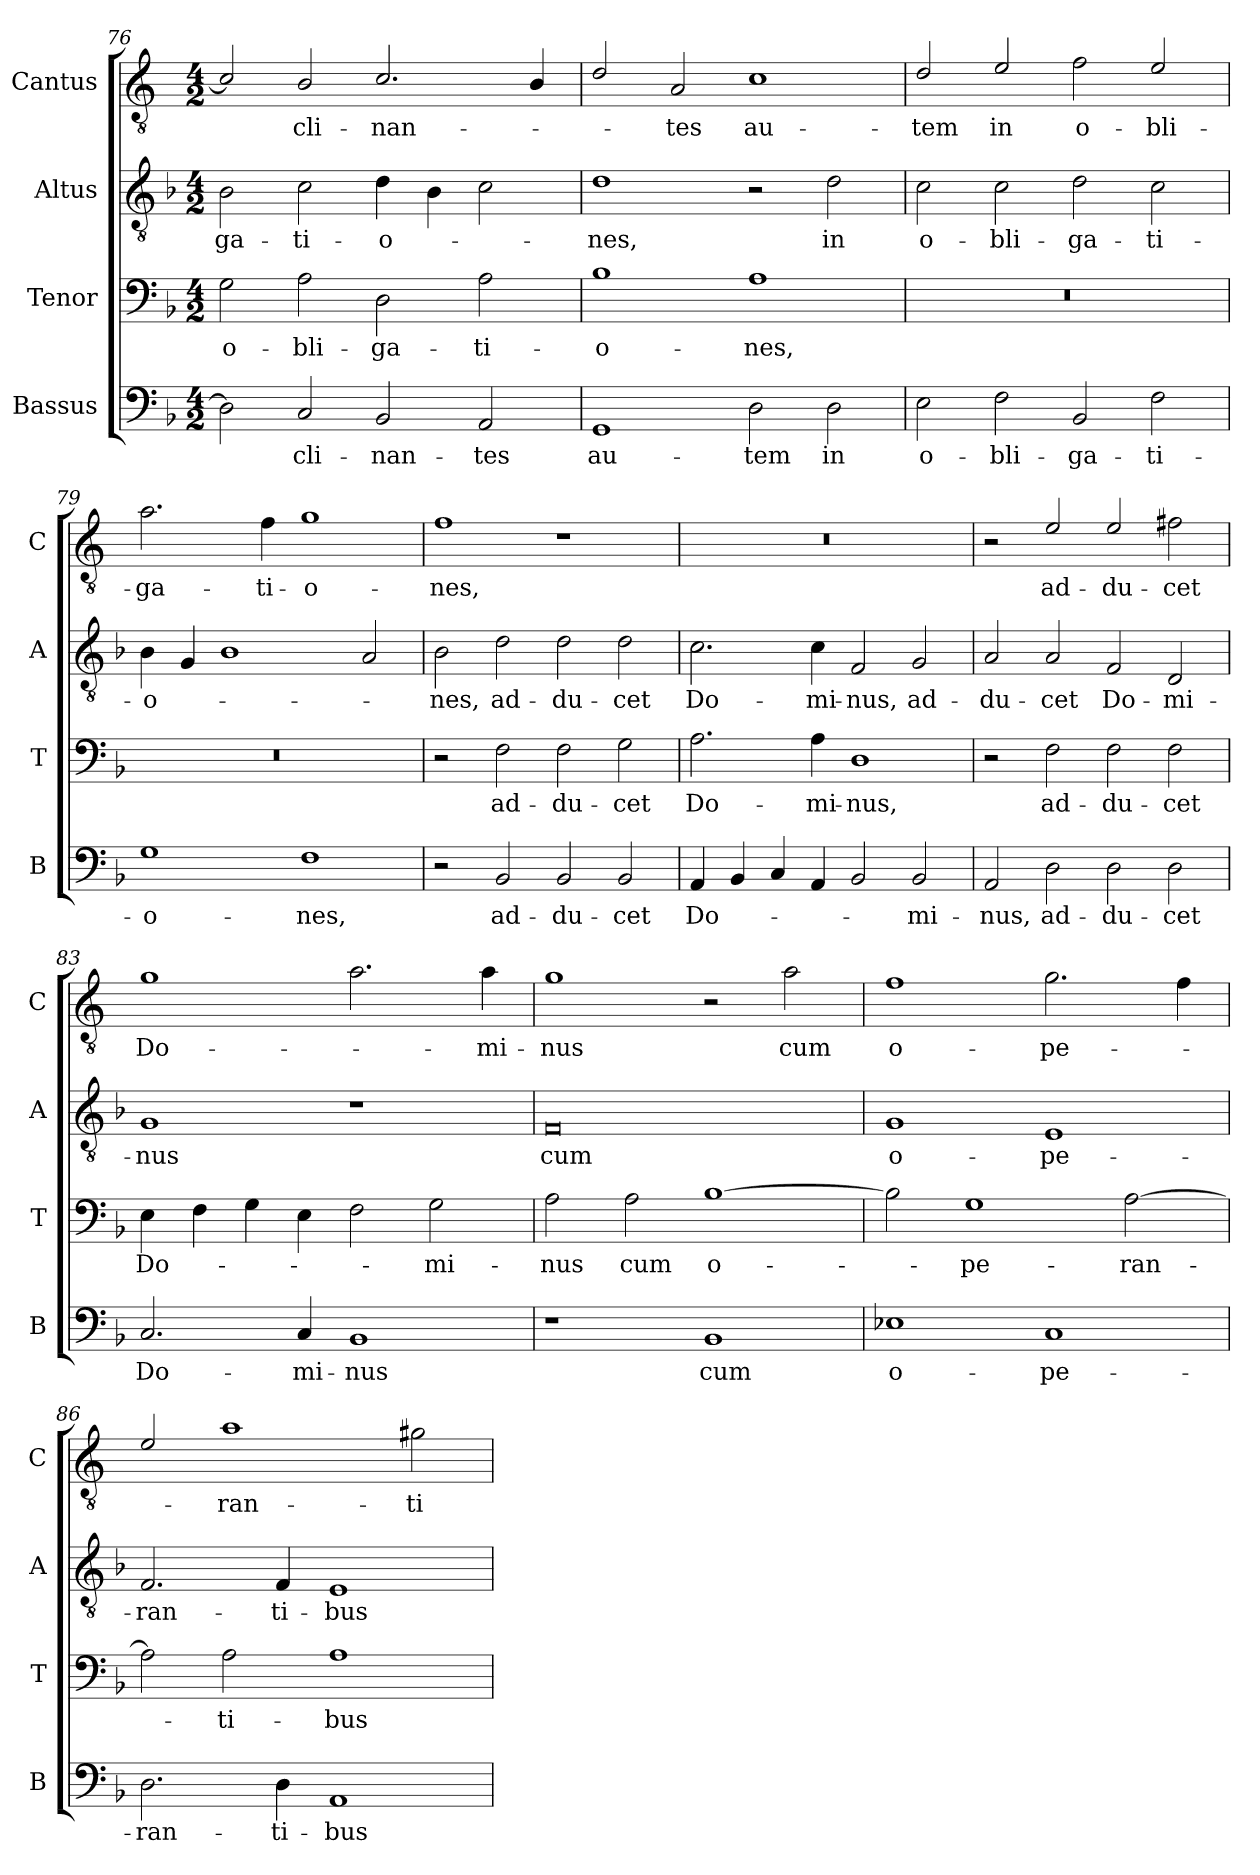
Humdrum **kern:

**kern	**text	**kern	**text	**kern	**text	**kern	**text
*part4	*part4	*part3	*part3	*part2	*part2	*part1	*part1
*staff4	*staff4	*staff3	*staff3	*staff2	*staff2	*staff1	*staff1
*I"Bassus	*	*I"Tenor	*	*I"Altus	*	*I"Cantus	*
*I'B	*	*I'T	*	*I'A	*	*I'C	*
*clefF4	*	*clefF4	*	*clefGv2	*	*clefGv2	*
*	*	*	*	*	*	*ITrd4c7	*
*k[b-]	*	*k[b-]	*	*k[b-]	*	*k[b-]	*
*F:	*	*F:	*	*F:	*	*F:	*
*M4/2	*	*M4/2	*	*M4/2	*	*M4/2	*
=76	=76	=76	=76	=76	=76	=76	=76
!	!	!	!LO:LY:b	!	!LO:LY:b	!	!
2D\]	.	2G\	o-	2B-\	-ga-	2F/]	.
!	!LO:LY:b	!	!LO:LY:b	!	!LO:LY:b	!	!LO:LY:b
2C/	-cli-	2A\	-bli-	2c\	-ti-	2E/	-cli-
!	!LO:LY:b	!	!LO:LY:b	!	!LO:LY:b	!	!LO:LY:b
2BB-/	-nan-	2D\	-ga-	4d\	-o-	2.F/	-nan-
.	.	.	.	4B-\	.	.	.
!	!LO:LY:b	!	!LO:LY:b	!	!	!	!
2AA/	-tes	2A\	-ti-	2c\	.	.	.
.	.	.	.	.	.	4E/	.
=77	=77	=77	=77	=77	=77	=77	=77
!	!LO:LY:b	!	!LO:LY:b	!	!LO:LY:b	!	!
1GG	au-	1B-	-o-	1d	-nes,	2G/	.
!	!	!	!	!	!	!	!LO:LY:b
.	.	.	.	.	.	2D/	-tes
!	!LO:LY:b	!	!LO:LY:b	!	!	!	!LO:LY:b
2D\	-tem	1A	-nes,	2r	.	1F	au-
!	!LO:LY:b	!	!	!	!LO:LY:b	!	!
2D\	in	.	.	2d\	in	.	.
=78	=78	=78	=78	=78	=78	=78	=78
!	!LO:LY:b	!	!	!	!LO:LY:b	!	!LO:LY:b
2E\	o-	0r	.	2c\	o-	2G/	-tem
!	!LO:LY:b	!	!	!	!LO:LY:b	!	!LO:LY:b
2F\	-bli-	.	.	2c\	-bli-	2A/	in
!	!LO:LY:b	!	!	!	!LO:LY:b	!	!LO:LY:b
2BB-/	-ga-	.	.	2d\	-ga-	2B-\	o-
!	!LO:LY:b	!	!	!	!LO:LY:b	!	!LO:LY:b
2F\	-ti-	.	.	2c\	-ti-	2A/	-bli-
=79	=79	=79	=79	=79	=79	=79	=79
!	!LO:LY:b	!	!	!	!LO:LY:b	!	!LO:LY:b
1G	-o-	0r	.	4B-\	-o-	2.d\	-ga-
.	.	.	.	4G/	.	.	.
.	.	.	.	1B-	.	.	.
!	!	!	!	!	!	!	!LO:LY:b
.	.	.	.	.	.	4B-\	-ti-
!	!LO:LY:b	!	!	!	!	!	!LO:LY:b
1F	-nes,	.	.	.	.	1c	-o-
.	.	.	.	2A/	.	.	.
!!LO:LB:g=z
=80	=80	=80	=80	=80	=80	=80	=80
!	!	!	!	!	!LO:LY:b	!	!LO:LY:b
2r	.	2r	.	2B-\	-nes,	1B-	-nes,
!	!LO:LY:b	!	!LO:LY:b	!	!LO:LY:b	!	!
2BB-/	ad-	2F\	ad-	2d\	ad-	.	.
!	!LO:LY:b	!	!LO:LY:b	!	!LO:LY:b	!	!
2BB-/	-du-	2F\	-du-	2d\	-du-	1r	.
!	!LO:LY:b	!	!LO:LY:b	!	!LO:LY:b	!	!
2BB-/	-cet	2G\	-cet	2d\	-cet	.	.
=81	=81	=81	=81	=81	=81	=81	=81
!	!LO:LY:b	!	!LO:LY:b	!	!LO:LY:b	!	!
4AA/	Do-	2.A\	Do-	2.c\	Do-	0r	.
4BB-/	.	.	.	.	.	.	.
4C/	.	.	.	.	.	.	.
!	!	!	!LO:LY:b	!	!LO:LY:b	!	!
4AA/	.	4A\	-mi-	4c\	-mi-	.	.
!	!	!	!LO:LY:b	!	!LO:LY:b	!	!
2BB-/	.	1D	-nus,	2F/	-nus,	.	.
!	!LO:LY:b	!	!	!	!LO:LY:b	!	!
2BB-/	-mi-	.	.	2G/	ad-	.	.
=82	=82	=82	=82	=82	=82	=82	=82
!	!LO:LY:b	!	!	!	!LO:LY:b	!	!
2AA/	-nus,	2r	.	2A/	-du-	2r	.
!	!LO:LY:b	!	!LO:LY:b	!	!LO:LY:b	!	!LO:LY:b
2D\	ad-	2F\	ad-	2A/	-cet	2A/	ad-
!	!LO:LY:b	!	!LO:LY:b	!	!LO:LY:b	!	!LO:LY:b
2D\	-du-	2F\	-du-	2F/	Do-	2A/	-du-
!	!LO:LY:b	!	!LO:LY:b	!	!LO:LY:b	!	!LO:LY:b
2D\	-cet	2F\	-cet	2D/	-mi-	2Bn\	-cet
=83	=83	=83	=83	=83	=83	=83	=83
!	!LO:LY:b	!	!LO:LY:b	!	!LO:LY:b	!	!LO:LY:b
2.C/	Do-	4E\	Do-	1G	-nus	1c	Do-
.	.	4F\	.	.	.	.	.
.	.	4G\	.	.	.	.	.
!	!LO:LY:b	!	!	!	!	!	!
4C/	-mi-	4E\	.	.	.	.	.
!	!LO:LY:b	!	!	!	!	!	!
1BB-	-nus	2F\	.	1r	.	2.d\	.
!	!	!	!LO:LY:b	!	!	!	!
.	.	2G\	-mi-	.	.	.	.
!	!	!	!	!	!	!	!LO:LY:b
.	.	.	.	.	.	4d\	-mi-
=84	=84	=84	=84	=84	=84	=84	=84
!	!	!	!LO:LY:b	!	!LO:LY:b	!	!LO:LY:b
1r	.	2A\	-nus	0F	cum	1c	-nus
!	!	!	!LO:LY:b	!	!	!	!
.	.	2A\	cum	.	.	.	.
!	!LO:LY:b	!	!LO:LY:b	!	!	!	!
1BB-	cum	[1B-	o-	.	.	2r	.
!	!	!	!	!	!	!	!LO:LY:b
.	.	.	.	.	.	2d\	cum
=85	=85	=85	=85	=85	=85	=85	=85
!	!LO:LY:b	!	!	!	!LO:LY:b	!	!LO:LY:b
1E-X	o-	2B-\]	.	1G	o-	1B-	o-
!	!	!	!LO:LY:b	!	!	!	!
.	.	1G	-pe-	.	.	.	.
!	!LO:LY:b	!	!	!	!LO:LY:b	!	!LO:LY:b
1C	-pe-	.	.	1E	-pe-	2.c\	-pe-
!	!	!	!LO:LY:b	!	!	!	!
.	.	[2A\	-ran-	.	.	.	.
.	.	.	.	.	.	4B-\	.
!!LO:LB:g=z
=86	=86	=86	=86	=86	=86	=86	=86
!	!LO:LY:b	!	!	!	!LO:LY:b	!	!
2.D\	-ran-	2A\]	.	2.F/	-ran-	2A/	.
!	!	!	!LO:LY:b	!	!	!	!LO:LY:b
.	.	2A\	-ti-	.	.	1d	-ran-
!	!LO:LY:b	!	!	!	!LO:LY:b	!	!
4D\	-ti-	.	.	4F/	-ti-	.	.
!	!LO:LY:b	!	!LO:LY:b	!	!LO:LY:b	!	!
1AA	-bus	1A	-bus	1E	-bus	.	.
!	!	!	!	!	!	!	!LO:LY:b
.	.	.	.	.	.	2c#X\	-ti-
=	=	=	=	=	=	=	=
*-	*-	*-	*-	*-	*-	*-	*-
